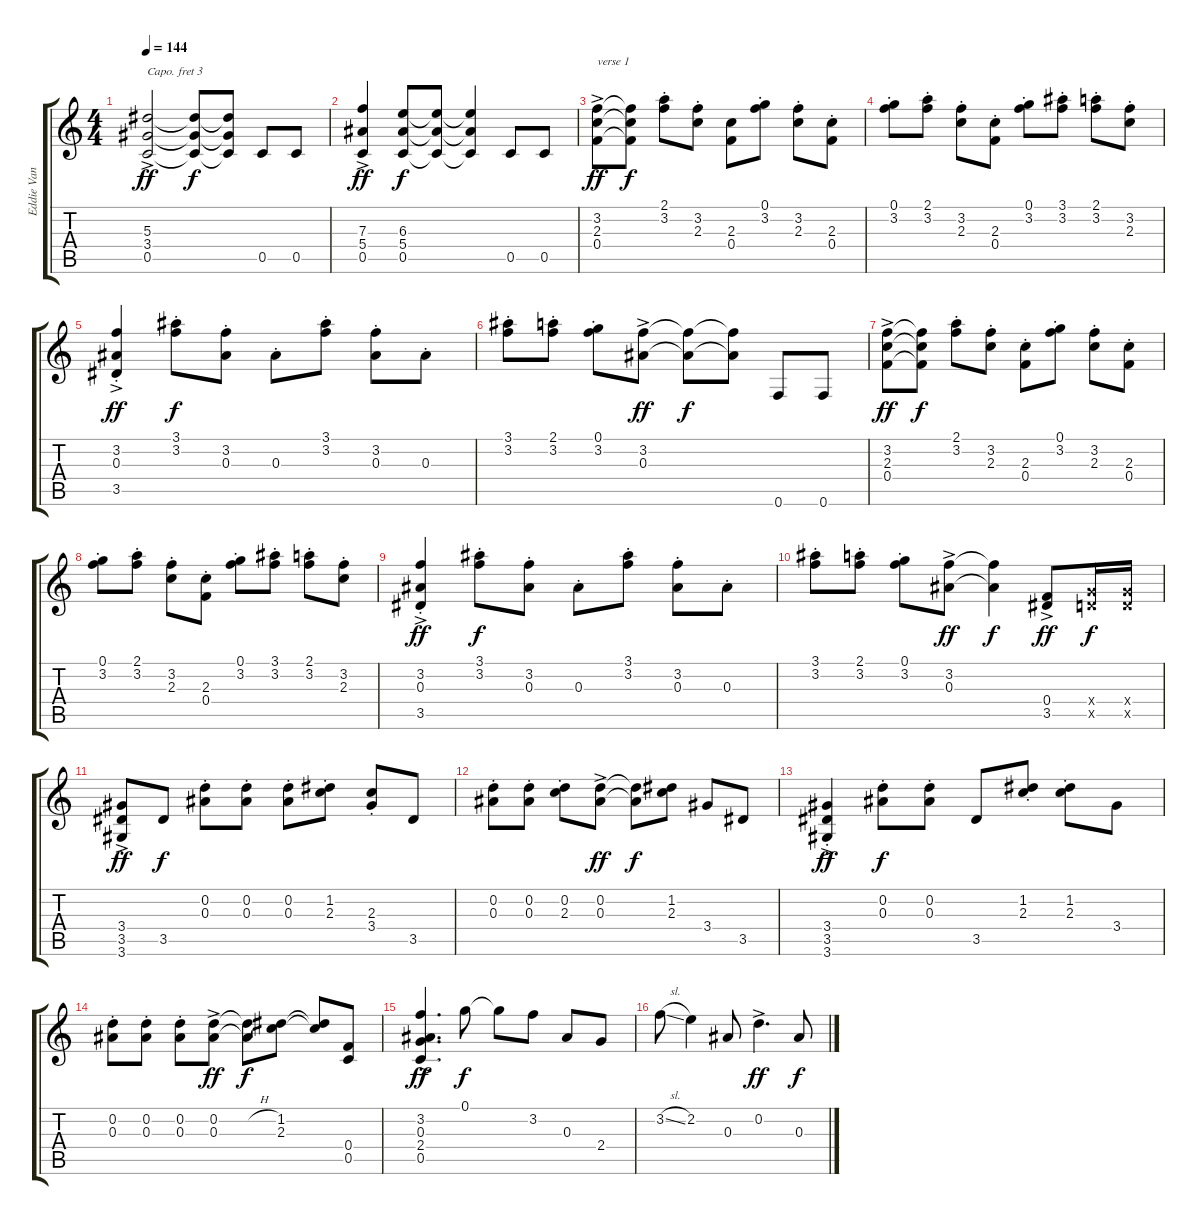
\track ("Eddie Van Halen" "Eddie Van ") {instrument overdrivenguitar}
\staff {score tabs}
\capo 3
\tuning (E4 B3 G3 D3 A2 D2) {hide}
\ts (4 4)
\tempo 144
\clef g2
\ks c
(5.3{ac} 3.4{ac} 0.5{ac}).2{dy ff} (5.3{t} 3.4{t} 0.5{t}).8{dy f} (5.3{t} 3.4{t} 0.5{t}).8 0.5.8 0.5.8 |
(7.3{ac} 5.4{ac} 0.5{ac}).4{dy ff} (6.3 5.4 0.5).8{dy f} (6.3{t} 5.4{t} 0.5{t}).8 (6.3{t} 5.4{t} 0.5{t}).4 0.5.8 0.5.8 |
(3.2{ac} 2.3{ac} 0.4{ac}).8{txt "verse 1" dy ff} (3.2{t} 2.3{t} 0.4{t}).8{dy f} (2.1 3.2{st}).8 (3.2 2.3{st}).8 (2.3 0.4).8 (0.1{st} 3.2{st}).8 (3.2{st} 2.3{st}).8 (2.3{st} 0.4{st}).8 |
(0.1{st} 3.2{st}).8 (2.1{st} 3.2{st}).8 (3.2{st} 2.3{st}).8 (2.3{st} 0.4{st}).8 (0.1{st} 3.2{st}).8 (3.1{st} 3.2{st}).8 (2.1{st} 3.2{st}).8 (3.2{st} 2.3{st}).8 |
(3.2{ac st} 0.3 3.5).4{dy ff} (3.1{st} 3.2{st}).8{dy f} (3.2{st} 0.3{st}).8 0.3{st}.8 (3.1{st} 3.2{st}).8 (3.2{st} 0.3{st}).8 0.3{st}.8 |
(3.1{st} 3.2{st}).8 (2.1{st} 3.2{st}).8 (0.1{st} 3.2{st}).8 (3.2{ac} 0.3{ac}).8{dy ff} (3.2{t} 0.3{t}).8{dy f} (3.2{t} 0.3{t}).8 0.6.8 0.6.8 |
(3.2{ac} 2.3{ac} 0.4{ac}).8{dy ff} (3.2{t} 2.3{t} 0.4{t}).8{dy f} (2.1{st} 3.2{st}).8 (3.2{st} 2.3{st}).8 (2.3{st} 0.4{st}).8 (0.1{st} 3.2{st}).8 (3.2{st} 2.3{st}).8 (2.3{st} 0.4{st}).8 |
(0.1{st} 3.2{st}).8 (2.1{st} 3.2{st}).8 (3.2{st} 2.3{st}).8 (2.3{st} 0.4{st}).8 (0.1{st} 3.2{st}).8 (3.1{st} 3.2{st}).8 (2.1{st} 3.2{st}).8 (3.2{st} 2.3{st}).8 |
(3.2{ac st} 0.3{ac st} 3.5).4{dy ff} (3.1{st} 3.2{st}).8{dy f} (3.2{st} 0.3{st}).8 0.3{st}.8 (3.1{st} 3.2{st}).8 (3.2{st} 0.3{st}).8 0.3{st}.8 |
(3.1{st} 3.2{st}).8 (2.1{st} 3.2{st}).8 (0.1{st} 3.2{st}).8 (3.2{ac} 0.3{ac}).8{dy ff} (3.2{t} 0.3{t}).4{dy f} (0.4{ac} 3.5).8{dy ff} (2.4{x} 2.5{x}).16{dy f} (2.4{x} 2.5{x}).16 |
(3.4{ac} 3.5 3.6{ac}).8{dy ff} 3.5.8{dy f} (0.2{st} 0.3{st}).8 (0.2{st} 0.3{st}).8 (0.2{st} 0.3{st}).8 (1.2{st} 2.3{st}).8 (2.3{st} 3.4).8 3.5.8 |
(0.2{st} 0.3{st}).8 (0.2{st} 0.3{st}).8 (0.2{st} 2.3{st}).8 (0.2{ac} 0.3{ac}).8{dy ff} (0.2{t} 0.3{t}).8{dy f} (1.2 2.3).8 3.4.8 3.5.8 |
(3.4{ac st} 3.5 3.6{ac st}).4{dy ff} (0.2{st} 0.3{st}).8{dy f} (0.2{st} 0.3{st}).8 3.5.8 (1.2{st} 2.3{st}).8 (1.2{st} 2.3{st}).8 3.4.8 |
(0.2{st} 0.3{st}).8 (0.2{st} 0.3{st}).8 (0.2{st} 0.3{st}).8 (0.2{ac} 0.3{ac}).8{dy ff} (0.2{h t} 0.3{h t}).8{dy f} (1.2 2.3).8 (1.2{t} 2.3{t}).8 (0.4 0.5).8 |
(3.2{ac} 0.3{ac} 2.4{ac} 0.5{ac}).4{d dy ff} 0.1.8{dy f} 0.1{t}.8 3.2.8 0.3.8 2.4.8 |
3.2{sl}.8 2.2.4 0.3.8 0.2{ac}.4{d dy ff} 0.3.8{dy f}
